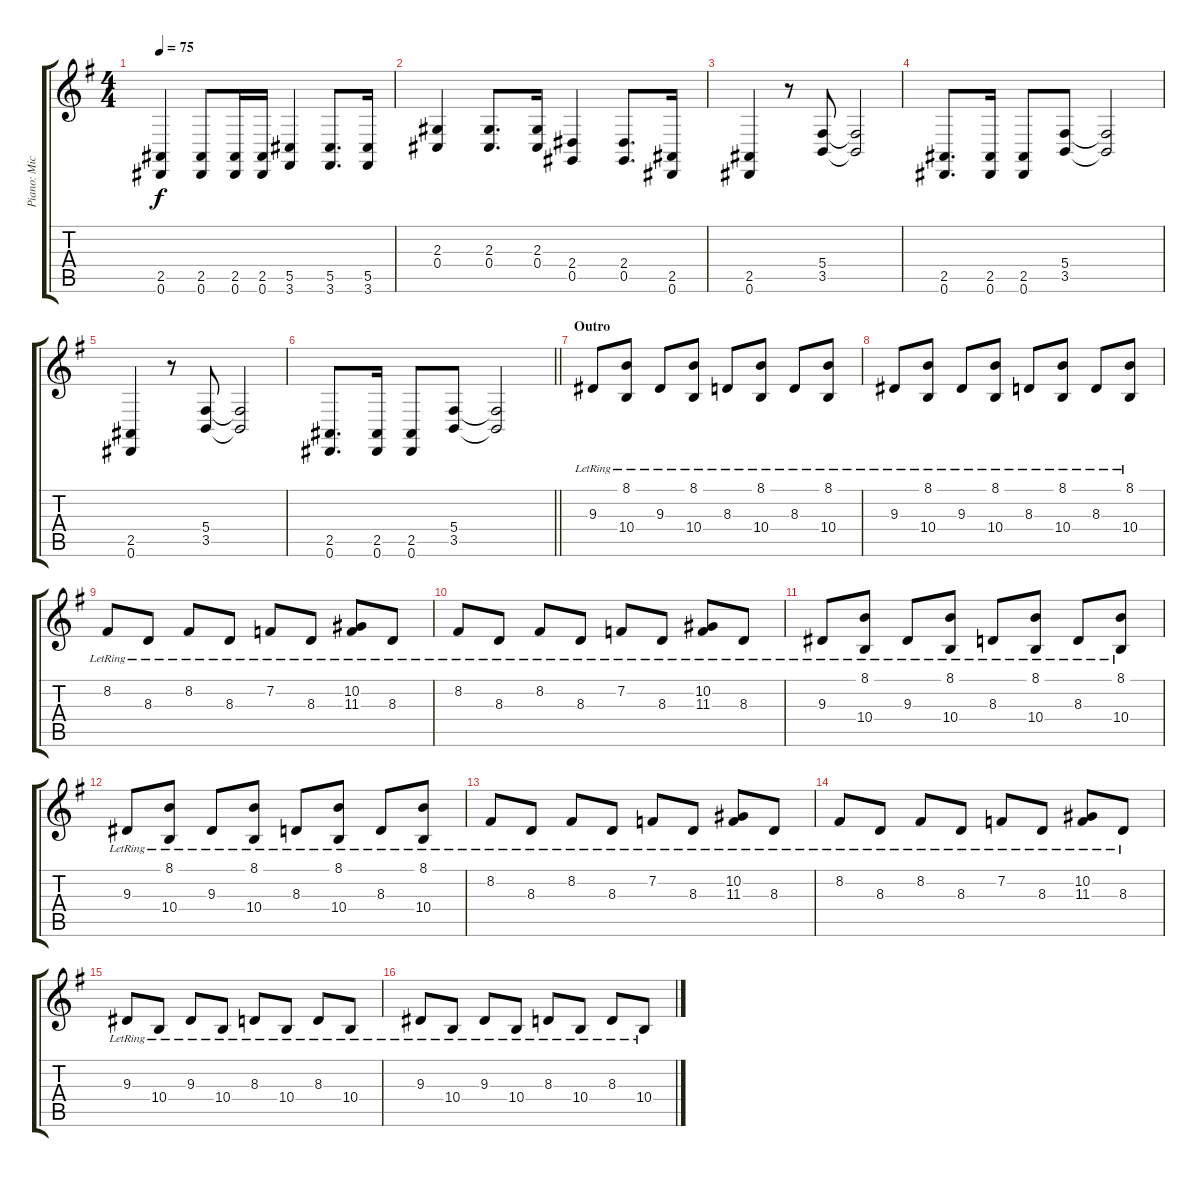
\track ("Piano: Michael" "Piano: Mic") {instrument acousticgrandpiano}
\staff {score tabs}
\tuning (Eb4 Bb3 Gb3 Db3 Ab2 Eb2) {hide}
\ts (4 4)
\tempo 75
\clef g2
\ks g
(2.5 0.6).4{dy f} (2.5 0.6).8 (2.5 0.6).16 (2.5 0.6).16 (5.5 3.6).4 (5.5 3.6).8{d} (5.5 3.6).16 |
(2.3 0.4).4 (2.3 0.4).8{d} (2.3 0.4).16 (2.4 0.5).4 (2.4 0.5).8{d} (2.5 0.6).16 |
(2.5 0.6).4 r.8 (5.4 3.5).8 (5.4{t} 3.5{t}).2 |
(2.5 0.6).8{d} (2.5 0.6).16 (2.5 0.6).8 (5.4 3.5).8 (5.4{t} 3.5{t}).2 |
(2.5 0.6).4 r.8 (5.4 3.5).8 (5.4{t} 3.5{t}).2 |
\barLineRight lightlight
(2.5 0.6).8{d} (2.5 0.6).16 (2.5 0.6).8 (5.4 3.5).8 (5.4{t} 3.5{t}).2 |
\section ("" "Outro")
9.3{lr}.8 (8.1{lr} 10.4{lr}).8 9.3{lr}.8 (8.1{lr} 10.4{lr}).8 8.3{lr}.8 (8.1{lr} 10.4{lr}).8 8.3{lr}.8 (8.1{lr} 10.4{lr}).8 |
9.3{lr}.8 (8.1{lr} 10.4{lr}).8 9.3{lr}.8 (8.1{lr} 10.4{lr}).8 8.3{lr}.8 (8.1{lr} 10.4{lr}).8 8.3{lr}.8 (8.1{lr} 10.4{lr}).8 |
8.2{lr}.8 8.3{lr}.8 8.2{lr}.8 8.3{lr}.8 7.2{lr}.8 8.3{lr}.8 (10.2{lr} 11.3{lr}).8 8.3{lr}.8 |
8.2{lr}.8 8.3{lr}.8 8.2{lr}.8 8.3{lr}.8 7.2{lr}.8 8.3{lr}.8 (10.2{lr} 11.3{lr}).8 8.3{lr}.8 |
9.3{lr}.8 (8.1{lr} 10.4{lr}).8 9.3{lr}.8 (8.1{lr} 10.4{lr}).8 8.3{lr}.8 (8.1{lr} 10.4{lr}).8 8.3{lr}.8 (8.1{lr} 10.4{lr}).8 |
9.3{lr}.8 (8.1{lr} 10.4{lr}).8 9.3{lr}.8 (8.1{lr} 10.4{lr}).8 8.3{lr}.8 (8.1{lr} 10.4{lr}).8 8.3{lr}.8 (8.1{lr} 10.4{lr}).8 |
8.2{lr}.8 8.3{lr}.8 8.2{lr}.8 8.3{lr}.8 7.2{lr}.8 8.3{lr}.8 (10.2{lr} 11.3{lr}).8 8.3{lr}.8 |
8.2{lr}.8 8.3{lr}.8 8.2{lr}.8 8.3{lr}.8 7.2{lr}.8 8.3{lr}.8 (10.2{lr} 11.3{lr}).8 8.3{lr}.8 |
9.3{lr}.8 10.4{lr}.8 9.3{lr}.8 10.4{lr}.8 8.3{lr}.8 10.4{lr}.8 8.3{lr}.8 10.4{lr}.8 |
9.3{lr}.8 10.4{lr}.8 9.3{lr}.8 10.4{lr}.8 8.3{lr}.8 10.4{lr}.8 8.3{lr}.8 10.4{lr}.8
